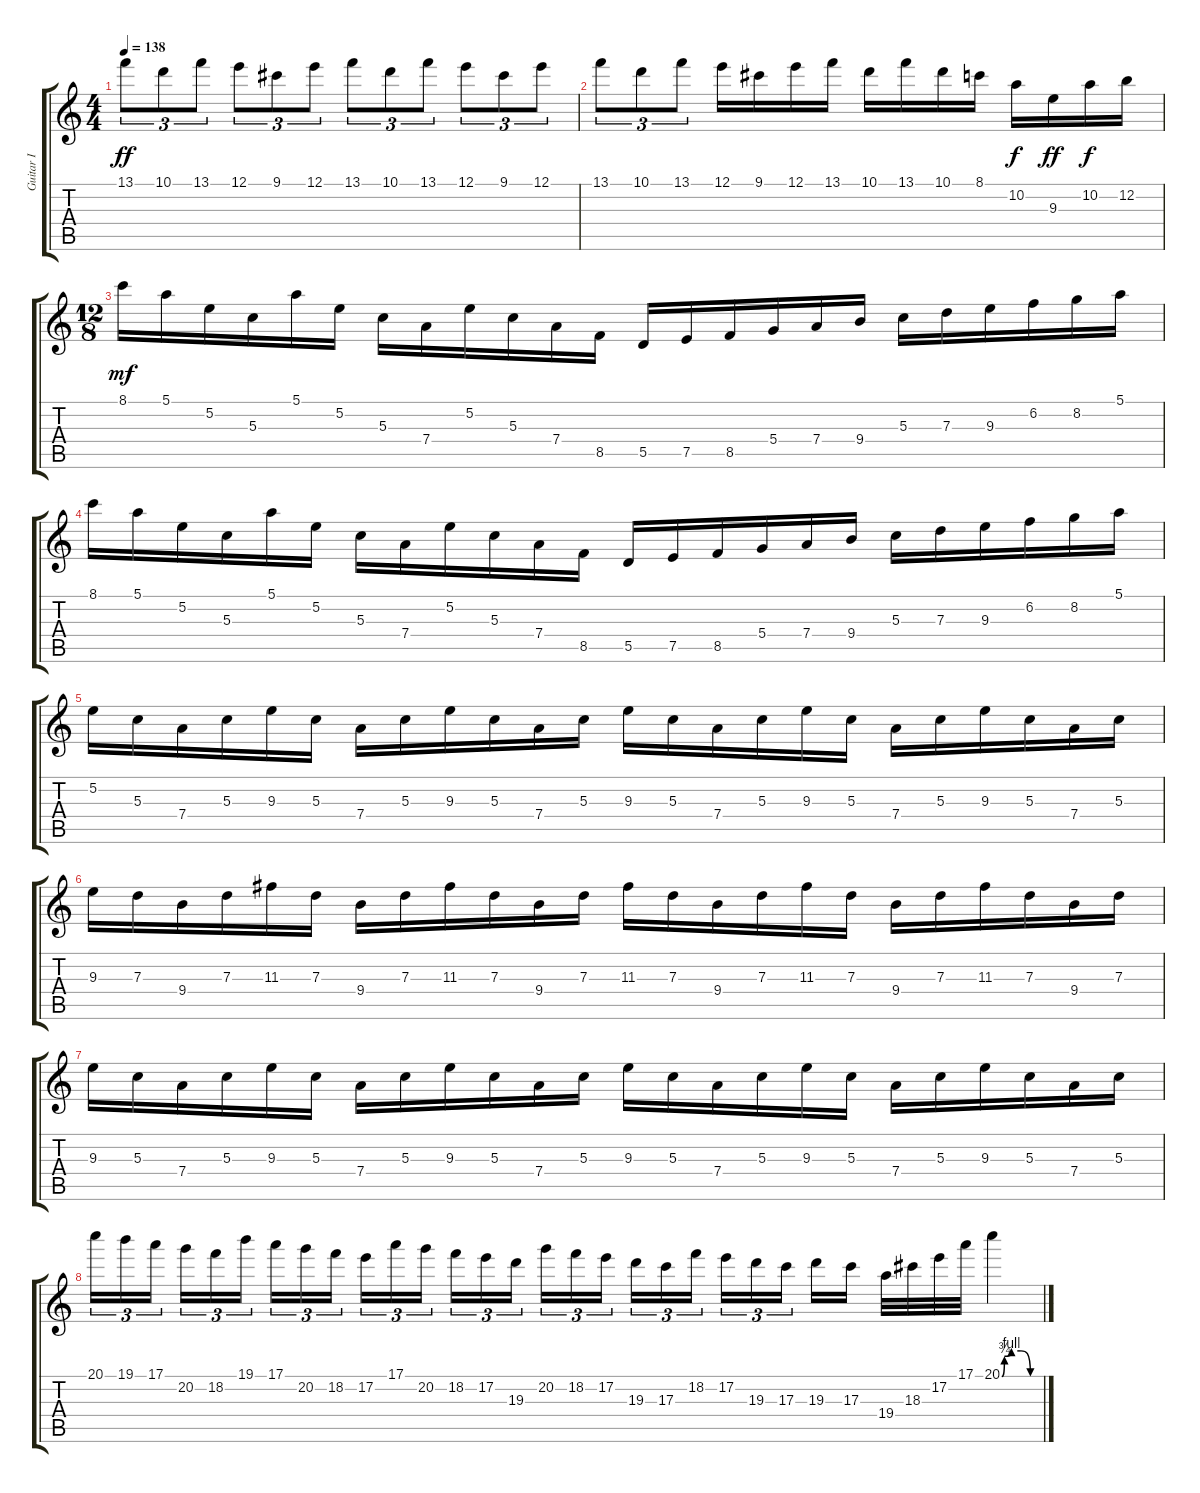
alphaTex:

\track ("Guitar I" "Guitar I") {instrument overdrivenguitar}
\staff {score tabs}
\tuning (E4 B3 G3 D3 A2 E2) {hide}
\ts (4 4)
\tempo 138
\clef g2
\ks c
13.1.8{tu (3 2) dy ff} 10.1.8{tu (3 2)} 13.1.8{tu (3 2)} 12.1.8{tu (3 2)} 9.1.8{tu (3 2)} 12.1.8{tu (3 2)} 13.1.8{tu (3 2)} 10.1.8{tu (3 2)} 13.1.8{tu (3 2)} 12.1.8{tu (3 2)} 9.1.8{tu (3 2)} 12.1.8{tu (3 2)} |
13.1.8{tu (3 2)} 10.1.8{tu (3 2)} 13.1.8{tu (3 2)} 12.1.16 9.1.16 12.1.16 13.1.16 10.1.16 13.1.16 10.1.16 8.1.16 10.2.16{dy f} 9.3.16{dy ff} 10.2.16{dy f} 12.2.16 |
\ts (12 8)
8.1.16{dy mf} 5.1.16 5.2.16 5.3.16 5.1.16 5.2.16 5.3.16 7.4.16 5.2.16 5.3.16 7.4.16 8.5.16 5.5.16 7.5.16 8.5.16 5.4.16 7.4.16 9.4.16 5.3.16 7.3.16 9.3.16 6.2.16 8.2.16 5.1.16 |
8.1.16 5.1.16 5.2.16 5.3.16 5.1.16 5.2.16 5.3.16 7.4.16 5.2.16 5.3.16 7.4.16 8.5.16 5.5.16 7.5.16 8.5.16 5.4.16 7.4.16 9.4.16 5.3.16 7.3.16 9.3.16 6.2.16 8.2.16 5.1.16 |
5.2.16 5.3.16 7.4.16 5.3.16 9.3.16 5.3.16 7.4.16 5.3.16 9.3.16 5.3.16 7.4.16 5.3.16 9.3.16 5.3.16 7.4.16 5.3.16 9.3.16 5.3.16 7.4.16 5.3.16 9.3.16 5.3.16 7.4.16 5.3.16 |
9.3.16 7.3.16 9.4.16 7.3.16 11.3.16 7.3.16 9.4.16 7.3.16 11.3.16 7.3.16 9.4.16 7.3.16 11.3.16 7.3.16 9.4.16 7.3.16 11.3.16 7.3.16 9.4.16 7.3.16 11.3.16 7.3.16 9.4.16 7.3.16 |
9.3.16 5.3.16 7.4.16 5.3.16 9.3.16 5.3.16 7.4.16 5.3.16 9.3.16 5.3.16 7.4.16 5.3.16 9.3.16 5.3.16 7.4.16 5.3.16 9.3.16 5.3.16 7.4.16 5.3.16 9.3.16 5.3.16 7.4.16 5.3.16 |
20.1.16{tu (3 2)} 19.1.16{tu (3 2)} 17.1.16{tu (3 2)} 20.2.16{tu (3 2)} 18.2.16{tu (3 2)} 19.1.16{tu (3 2)} 17.1.16{tu (3 2)} 20.2.16{tu (3 2)} 18.2.16{tu (3 2)} 17.2.16{tu (3 2)} 17.1.16{tu (3 2)} 20.2.16{tu (3 2)} 18.2.16{tu (3 2)} 17.2.16{tu (3 2)} 19.3.16{tu (3 2)} 20.2.16{tu (3 2)} 18.2.16{tu (3 2)} 17.2.16{tu (3 2)} 19.3.16{tu (3 2)} 17.3.16{tu (3 2)} 18.2.16{tu (3 2)} 17.2.16{tu (3 2)} 19.3.16{tu (3 2)} 17.3.16{tu (3 2)} 19.3.16 17.3.16 19.4.32 18.3.32 17.2.32 17.1.32 20.1{be (custom 0 0 4 3 15 4 30 4 45 0 60 0)}.4
